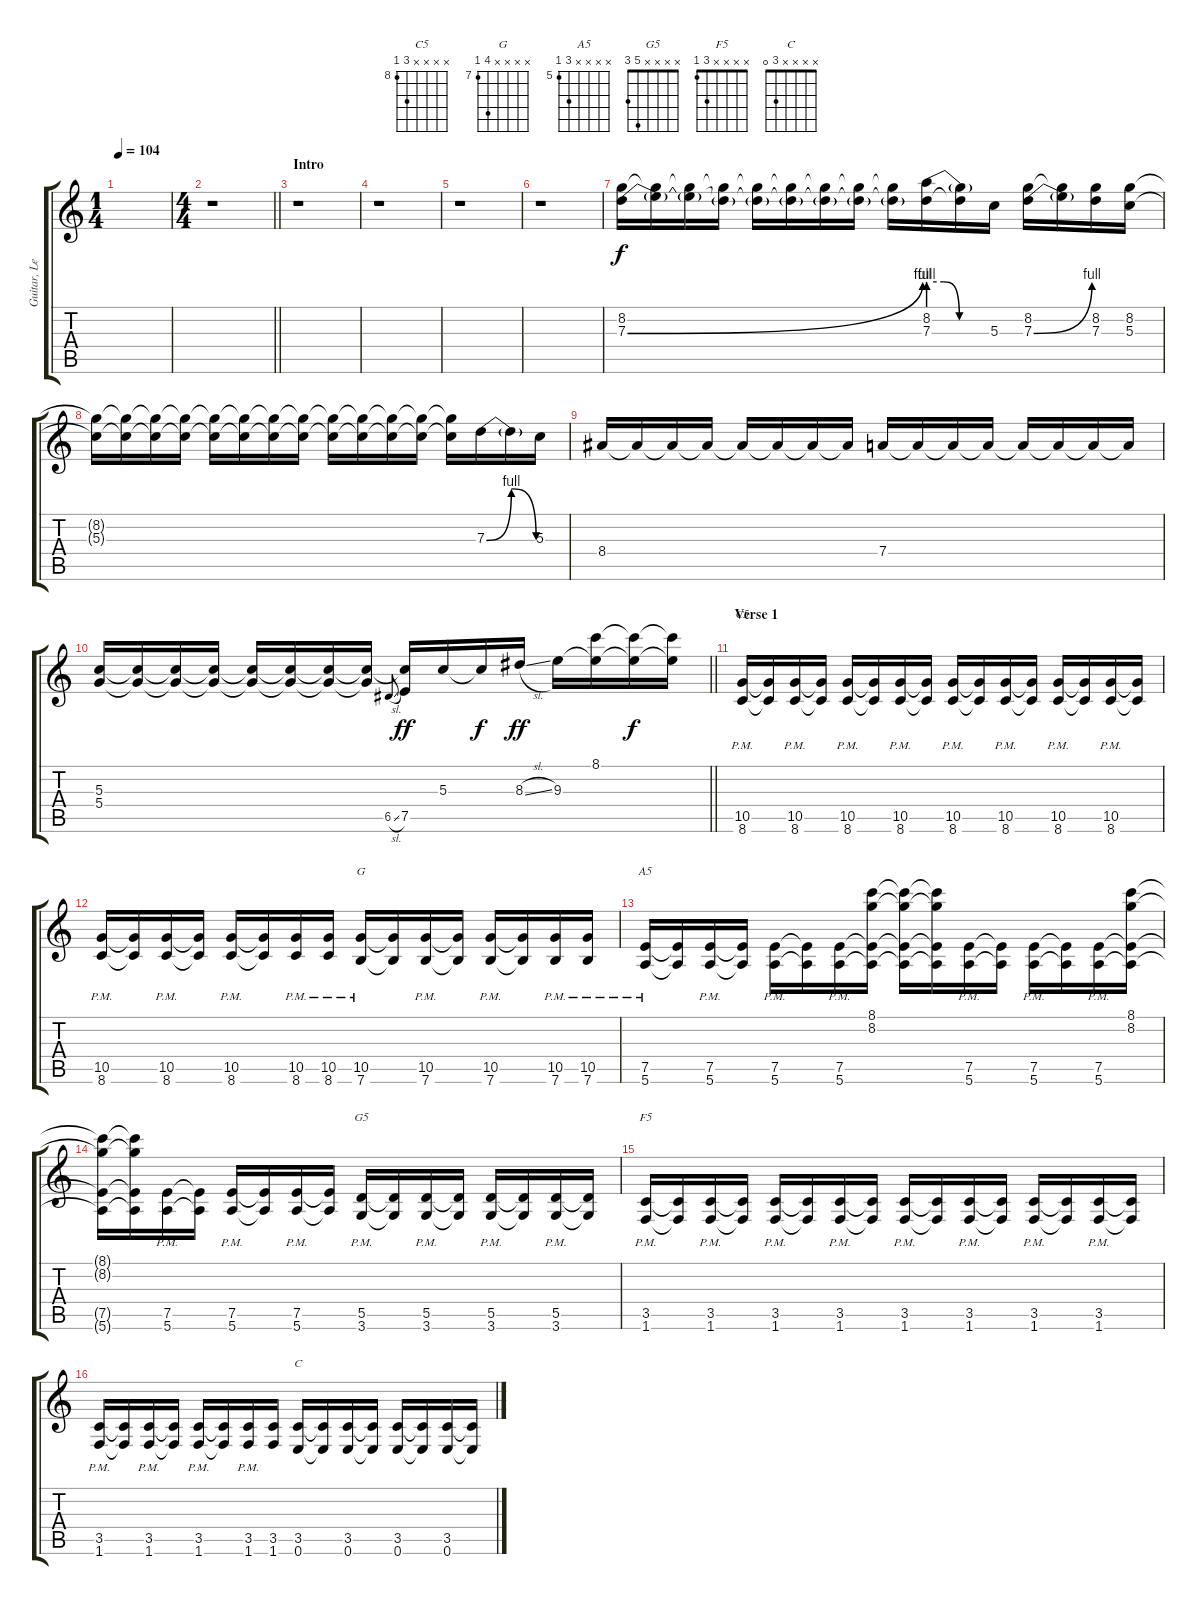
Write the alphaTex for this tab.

\track ("Guitar, Lead" "Guitar, Le") {instrument distortionguitar}
\staff {score tabs}
\tuning (E4 B3 G3 D3 A2 E2) {hide}
\chord ("C5" x x x x 10 8) {firstfret 8}
\chord ("G" x x x x 10 7) {firstfret 7}
\chord ("A5" x x x x 7 5) {firstfret 5}
\chord ("G5" x x x x 5 3)
\chord ("F5" x x x x 3 1)
\chord ("C" x x x x 3 0)
\ts (1 4)
\tempo 104
\clef g2
\ks c
|
\ts (4 4)
\barLineRight lightlight
r.1 |
\section ("" "Intro")
r.1 |
r.1 |
r.1 |
r.1 |
(8.2 7.3{be (bend 0 0 60 4)}).16 (8.2{t} 7.3{t}).16 (8.2{t} 7.3{t}).16 (8.2{t} 7.3{t}).16 (8.2{t} 7.3{t}).16 (8.2{t} 7.3{t}).16 (8.2{t} 7.3{t}).16 (8.2{t} 7.3{t}).16 (8.2{t} 7.3{t}).16 (8.2{be (custom 0 4 15 4 30 0 60 0)} 7.3).16 (8.2{t} 7.3{t}).16 5.3.16 (8.2 7.3{be (bend 0 0 60 4)}).16 (8.2{t} 7.3{t}).16 (8.2 7.3).16 (8.2 5.3).16 |
(8.2{t} 5.3{t}).16 (8.2{t} 5.3{t}).16 (8.2{t} 5.3{t}).16 (8.2{t} 5.3{t}).16 (8.2{t} 5.3{t}).16 (8.2{t} 5.3{t}).16 (8.2{t} 5.3{t}).16 (8.2{t} 5.3{t}).16 (8.2{t} 5.3{t}).16 (8.2{t} 5.3{t}).16 (8.2{t} 5.3{t}).16 (8.2{t} 5.3{t}).16 (8.2{t} 5.3{t}).16 7.3{be (bendrelease 0 0 15 4 15 4 60 0)}.16 7.3{t}.16 5.3.16 |
8.4.16 8.4{t}.16 8.4{t}.16 8.4{t}.16 8.4{t}.16 8.4{t}.16 8.4{t}.16 8.4{t}.16 7.4.16 7.4{t}.16 7.4{t}.16 7.4{t}.16 7.4{t}.16 7.4{t}.16 7.4{t}.16 7.4{t}.16 |
\barLineRight lightlight
(5.3 5.4).16 (5.3{t} 5.4{t}).16 (5.3{t} 5.4{t}).16 (5.3{t} 5.4{t}).16 (5.3{t} 5.4{t}).16 (5.3{t} 5.4{t}).16 (5.3{t} 5.4{t}).16 (5.3{t} 5.4{t}).16 6.5{sl}.8{gr onbeat} (5.3{t} 7.5).16{dy ff} 5.3.16 5.3{t}.16{dy f} 8.3{sl}.16{dy ff} 9.3.16 (8.1 9.3{t}).16 (8.1{t} 9.3{t}).16{dy f} (8.1{t} 9.3{t}).16 |
\section ("" "Verse 1")
(10.5{pm} 8.6).16{ch "C5"} (10.5{t} 8.6{t}).16 (10.5{pm} 8.6).16 (10.5{t} 8.6{t}).16 (10.5{pm} 8.6).16 (10.5{t} 8.6{t}).16 (10.5{pm} 8.6).16 (10.5{t} 8.6{t}).16 (10.5{pm} 8.6).16 (10.5{t} 8.6{t}).16 (10.5{pm} 8.6).16 (10.5{t} 8.6{t}).16 (10.5{pm} 8.6).16 (10.5{t} 8.6{t}).16 (10.5{pm} 8.6).16 (10.5{t} 8.6{t}).16 |
(10.5{pm} 8.6{pm}).16 (10.5{t} 8.6{t}).16 (10.5{pm} 8.6{pm}).16 (10.5{t} 8.6{t}).16 (10.5{pm} 8.6{pm}).16 (10.5{t} 8.6{t}).16 (10.5{pm} 8.6{pm}).16 (10.5{pm} 8.6{pm}).16 (10.5{pm} 7.6{pm}).16{ch "G"} (10.5{t} 7.6{t}).16 (10.5{pm} 7.6{pm}).16 (10.5{t} 7.6{t}).16 (10.5{pm} 7.6{pm}).16 (10.5{t} 7.6{t}).16 (10.5{pm} 7.6{pm}).16 (10.5{pm} 7.6{pm}).16 |
(7.5 5.6{pm}).16{ch "A5"} (7.5{t} 5.6{t}).16 (7.5 5.6{pm}).16 (7.5{t} 5.6{t}).16 (7.5 5.6{pm}).16 (7.5{t} 5.6{t}).16 (7.5 5.6{pm}).16 (8.1 8.2 7.5{t} 5.6{t}).16 (8.1{t} 8.2{t} 7.5{t} 5.6{t}).16 (8.1{t} 8.2{t} 7.5{t} 5.6{t}).16 (7.5 5.6{pm}).16 (7.5{t} 5.6{t}).16 (7.5 5.6{pm}).16 (7.5{t} 5.6{t}).16 (7.5 5.6{pm}).16 (8.1 8.2 7.5{t} 5.6{t}).16 |
(8.1{t} 8.2{t} 7.5{t} 5.6{t}).16 (8.1{t} 8.2{t} 7.5{t} 5.6{t}).16 (7.5 5.6{pm}).16 (7.5{t} 5.6{t}).16 (7.5 5.6{pm}).16 (7.5{t} 5.6{t}).16 (7.5 5.6{pm}).16 (7.5{t} 5.6{t}).16 (5.5 3.6{pm}).16{ch "G5"} (5.5{t} 3.6{t}).16 (5.5 3.6{pm}).16 (5.5{t} 3.6{t}).16 (5.5 3.6{pm}).16 (5.5{t} 3.6{t}).16 (5.5 3.6{pm}).16 (5.5{t} 3.6{t}).16 |
(3.5{pm} 1.6{pm}).16{ch "F5"} (3.5{t} 1.6{t}).16 (3.5{pm} 1.6{pm}).16 (3.5{t} 1.6{t}).16 (3.5{pm} 1.6{pm}).16 (3.5{t} 1.6{t}).16 (3.5{pm} 1.6{pm}).16 (3.5{t} 1.6{t}).16 (3.5{pm} 1.6{pm}).16 (3.5{t} 1.6{t}).16 (3.5{pm} 1.6{pm}).16 (3.5{t} 1.6{t}).16 (3.5{pm} 1.6{pm}).16 (3.5{t} 1.6{t}).16 (3.5{pm} 1.6{pm}).16 (3.5{t} 1.6{t}).16 |
(3.5{pm} 1.6{pm}).16 (3.5{t} 1.6{t}).16 (3.5{pm} 1.6{pm}).16 (3.5{t} 1.6{t}).16 (3.5{pm} 1.6{pm}).16 (3.5{t} 1.6{t}).16 (3.5{pm} 1.6{pm}).16 (3.5 1.6).16 (3.5 0.6).16{ch "C"} (3.5{t} 0.6{t}).16 (3.5 0.6).16 (3.5{t} 0.6{t}).16 (3.5 0.6).16 (3.5{t} 0.6{t}).16 (3.5 0.6).16 (3.5{t} 0.6{t}).16
